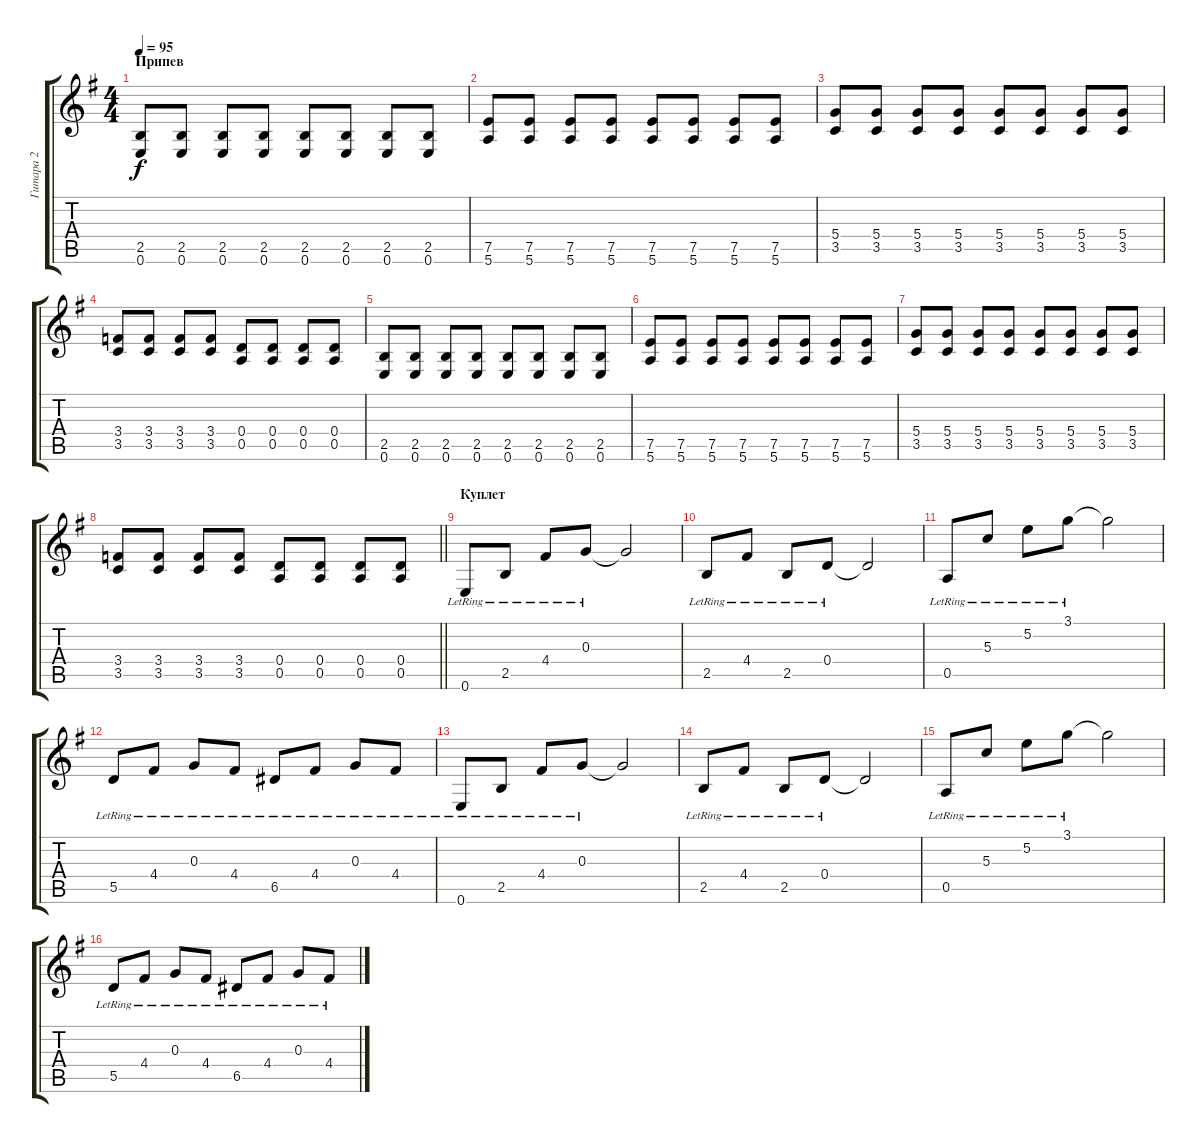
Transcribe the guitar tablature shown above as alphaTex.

\track ("Гитара 2" "Гитара 2") {instrument overdrivenguitar}
\staff {score tabs}
\tuning (E4 B3 G3 D3 A2 E2) {hide}
\ts (4 4)
\section ("" "Припев")
\tempo 95
\clef g2
\ks eminor
(2.5 0.6).8{dy f instrument overdrivenguitar} (2.5 0.6).8 (2.5 0.6).8 (2.5 0.6).8 (2.5 0.6).8 (2.5 0.6).8 (2.5 0.6).8 (2.5 0.6).8 |
(7.5 5.6).8 (7.5 5.6).8 (7.5 5.6).8 (7.5 5.6).8 (7.5 5.6).8 (7.5 5.6).8 (7.5 5.6).8 (7.5 5.6).8 |
(5.4 3.5).8 (5.4 3.5).8 (5.4 3.5).8 (5.4 3.5).8 (5.4 3.5).8 (5.4 3.5).8 (5.4 3.5).8 (5.4 3.5).8 |
(3.4 3.5).8 (3.4 3.5).8 (3.4 3.5).8 (3.4 3.5).8 (0.4 0.5).8 (0.4 0.5).8 (0.4 0.5).8 (0.4 0.5).8 |
(2.5 0.6).8 (2.5 0.6).8 (2.5 0.6).8 (2.5 0.6).8 (2.5 0.6).8 (2.5 0.6).8 (2.5 0.6).8 (2.5 0.6).8 |
(7.5 5.6).8 (7.5 5.6).8 (7.5 5.6).8 (7.5 5.6).8 (7.5 5.6).8 (7.5 5.6).8 (7.5 5.6).8 (7.5 5.6).8 |
(5.4 3.5).8 (5.4 3.5).8 (5.4 3.5).8 (5.4 3.5).8 (5.4 3.5).8 (5.4 3.5).8 (5.4 3.5).8 (5.4 3.5).8 |
\barLineRight lightlight
(3.4 3.5).8 (3.4 3.5).8 (3.4 3.5).8 (3.4 3.5).8 (0.4 0.5).8 (0.4 0.5).8 (0.4 0.5).8 (0.4 0.5).8 |
\section ("" "Куплет")
0.6{lr}.8{instrument electricguitarclean} 2.5{lr}.8 4.4{lr}.8 0.3{lr}.8 0.3{t}.2 |
2.5{lr}.8 4.4{lr}.8 2.5{lr}.8 0.4{lr}.8 0.4{t}.2 |
0.5{lr}.8 5.3{lr}.8 5.2{lr}.8 3.1{lr}.8 3.1{t}.2 |
5.5{lr}.8 4.4{lr}.8 0.3{lr}.8 4.4{lr}.8 6.5{lr}.8 4.4{lr}.8 0.3{lr}.8 4.4{lr}.8 |
0.6{lr}.8 2.5{lr}.8 4.4{lr}.8 0.3{lr}.8 0.3{t}.2 |
2.5{lr}.8 4.4{lr}.8 2.5{lr}.8 0.4{lr}.8 0.4{t}.2 |
0.5{lr}.8 5.3{lr}.8 5.2{lr}.8 3.1{lr}.8 3.1{t}.2 |
5.5{lr}.8 4.4{lr}.8 0.3{lr}.8 4.4{lr}.8 6.5{lr}.8 4.4{lr}.8 0.3{lr}.8 4.4{lr}.8
